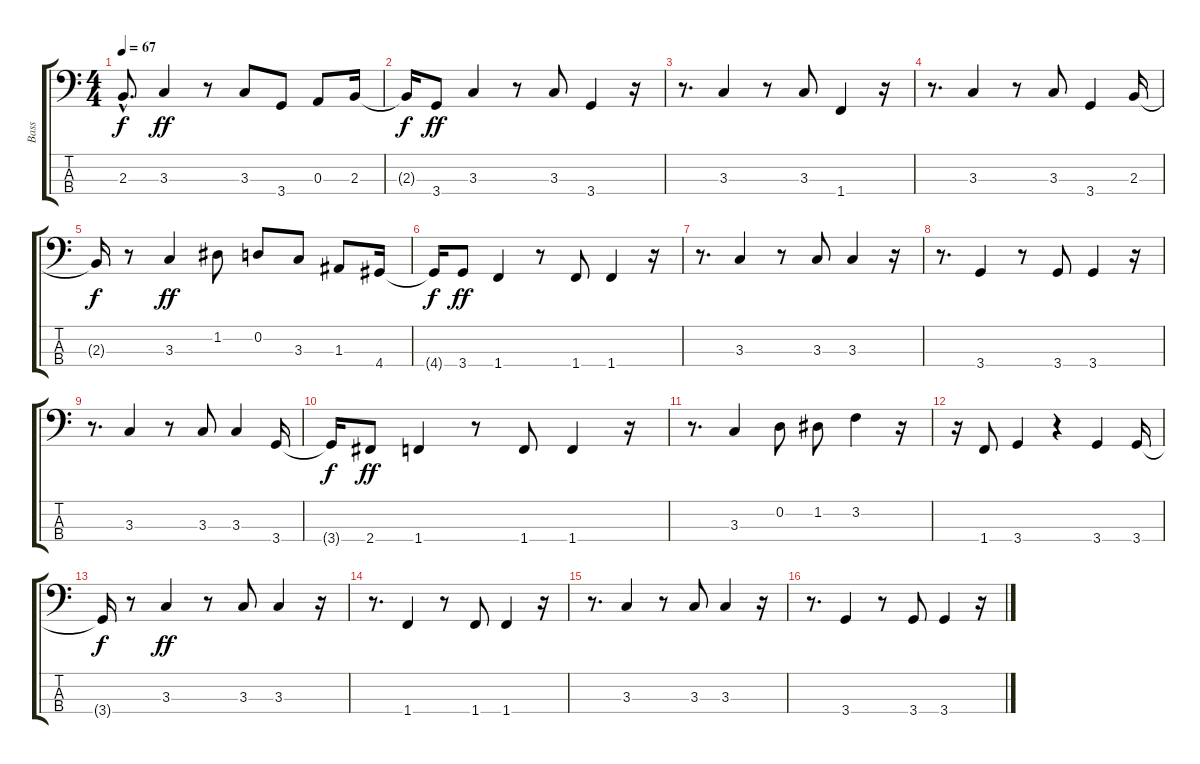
\track ("Bass" "Bass") {instrument electricbassfinger}
\staff {score tabs}
\tuning (G2 D2 A1 E1) {hide}
\ts (4 4)
\tempo 67
\clef f4
\ks c
2.3{hac t}.8{d dy f} 3.3.4{dy ff} r.8 3.3.8 3.4.8 0.3.8 2.3.16 |
2.3{t}.16{dy f} 3.4.8{dy ff} 3.3.4 r.8 3.3.8 3.4.4 r.16 |
r.8{d} 3.3.4 r.8 3.3.8 1.4.4 r.16 |
r.8{d} 3.3.4 r.8 3.3.8 3.4.4 2.3.16 |
2.3{t}.16{dy f} r.8 3.3.4{dy ff} 1.2.8 0.2.8 3.3.8 1.3.8 4.4.16 |
4.4{t}.16{dy f} 3.4.8{dy ff} 1.4.4 r.8 1.4.8 1.4.4 r.16 |
r.8{d} 3.3.4 r.8 3.3.8 3.3.4 r.16 |
r.8{d} 3.4.4 r.8 3.4.8 3.4.4 r.16 |
r.8{d} 3.3.4 r.8 3.3.8 3.3.4 3.4.16 |
3.4{t}.16{dy f} 2.4.8{dy ff} 1.4.4 r.8 1.4.8 1.4.4 r.16 |
r.8{d} 3.3.4 0.2.8 1.2.8 3.2.4 r.16 |
r.16 1.4.8 3.4.4 r.4 3.4.4 3.4.16 |
3.4{t}.16{dy f} r.8 3.3.4{dy ff} r.8 3.3.8 3.3.4 r.16 |
r.8{d} 1.4.4 r.8 1.4.8 1.4.4 r.16 |
r.8{d} 3.3.4 r.8 3.3.8 3.3.4 r.16 |
r.8{d} 3.4.4 r.8 3.4.8 3.4.4 r.16
